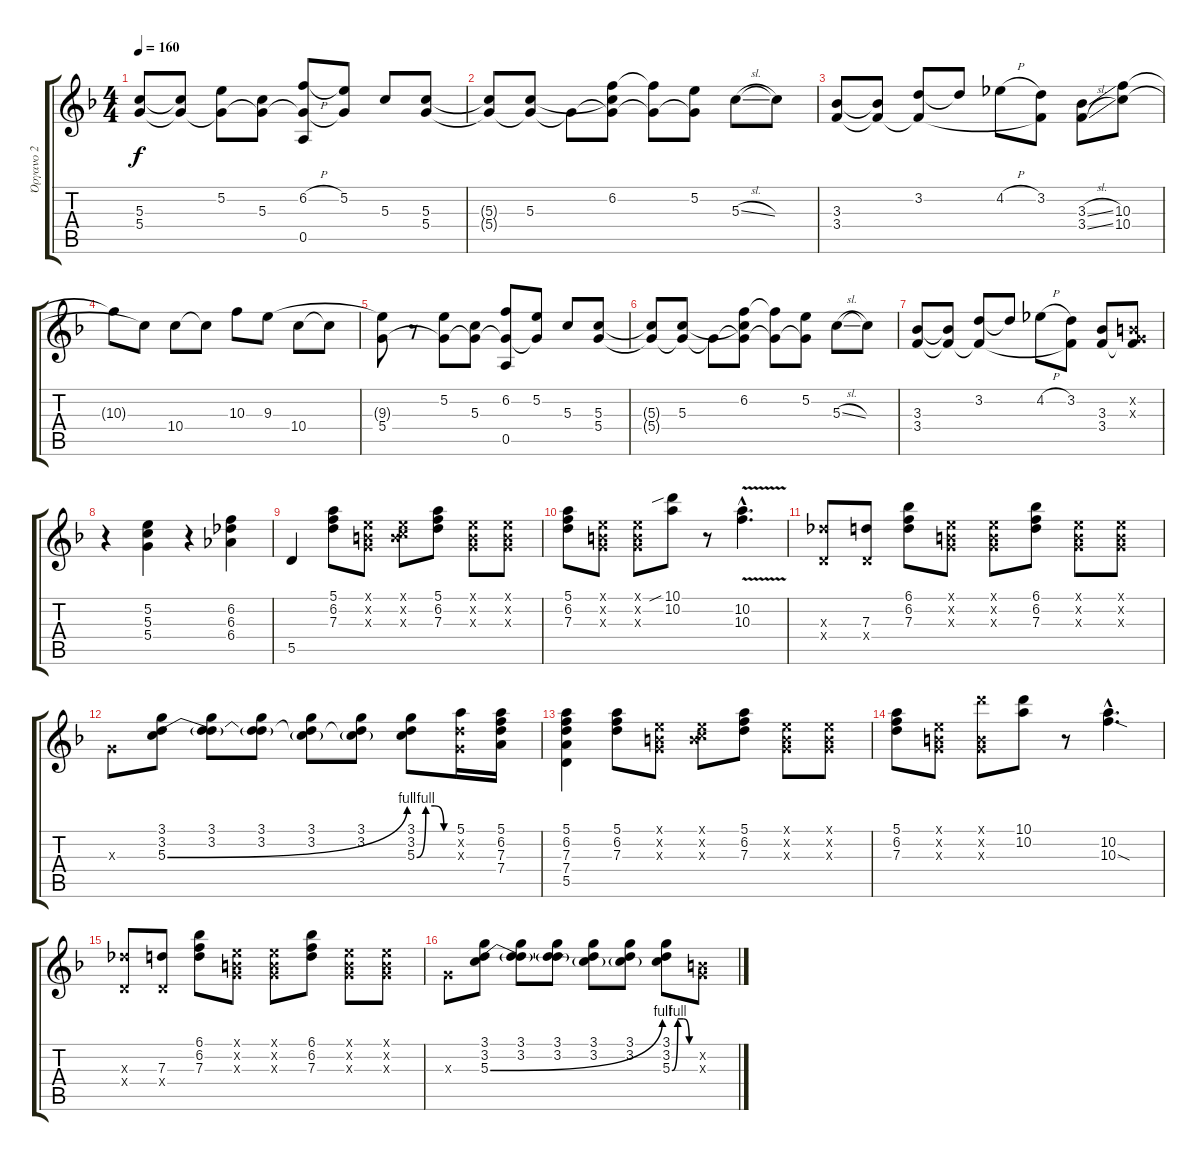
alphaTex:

\track ("Όργανο 2" "Όργανο 2") {instrument overdrivenguitar}
\staff {score tabs}
\tuning (E4 B3 G3 D3 A2 E2) {hide}
\ts (4 4)
\tempo 160
\clef g2
\ks dminor
(5.3{t} 5.4{t}).8{dy f} (5.3{t} 5.4{t}).8 (5.2 5.4{t}).8 (5.3 5.4{t}).8 (6.2{h} 5.4{t} 0.5).8 (5.2 5.4{t}).8 5.3.8 (5.3 5.4).8 |
(5.3{t} 5.4{t}).8 (5.3 5.4{t}).8 5.4{t}.8 (6.2 5.3{t} 5.4{t}).8 (6.2{t} 5.4{t}).8 (5.2 5.4{t}).8 5.3{sl}.8 5.3{t}.8 |
(3.3 3.4).8 (3.3{t} 3.4{t}).8 (3.2 3.4{t}).8 3.2{t}.8 4.2{h}.8 (3.2 3.4{t}).8 (3.3{sl} 3.4{sl}).8 (10.3 10.4).8 |
10.3{t}.8 10.4{t}.8 10.4.8 10.4{t}.8 10.3.8 9.3.8 10.4.8 10.4{t}.8 |
(9.3{t} 5.4).8 r.8 (5.2 5.4{t}).8 (5.3 5.4{t}).8 (6.2 5.4{t} 0.5).8 (5.2 5.4{t}).8 5.3.8 (5.3 5.4).8 |
(5.3{t} 5.4{t}).8 (5.3 5.4{t}).8 5.4{t}.8 (6.2 5.3{t} 5.4{t}).8 (6.2{t} 5.4{t}).8 (5.2 5.4{t}).8 5.3{sl}.8 5.3{t}.8 |
(3.3 3.4).8 (3.3{t} 3.4{t}).8 (3.2 3.4{t}).8 3.2{t}.8 4.2{h}.8 (3.2 3.4{t}).8 (3.3 3.4).8 (0.2{x} 0.3{x} 3.4{t}).8 |
r.4 (5.2 5.3 5.4).4 r.4 (6.2 6.3 6.4).4 |
5.5.4 (5.1 6.2 7.3).8 (0.1{x} 0.2{x} 0.3{x}).8 (0.1{x} 0.2{x} 5.3{x}).8 (5.1 6.2 7.3).8 (0.1{x} 0.2{x} 0.3{x}).8 (0.1{x} 0.2{x} 0.3{x}).8 |
(5.1 6.2 7.3).8 (0.1{x} 0.2{x} 0.3{x}).8 (0.1{x} 0.2{x} 0.3{x}).8 (10.1{sib} 10.2).8 r.8 (10.2{hac} 10.3{v hac}).4{d} |
(6.3{x} 0.4{x}).8 (7.3 0.4{x}).8 (6.1 6.2 7.3).8 (0.1{x} 0.2{x} 0.3{x}).8 (0.1{x} 0.2{x} 0.3{x}).8 (6.1 6.2 7.3).8 (0.1{x} 0.2{x} 0.3{x}).8 (0.1{x} 0.2{x} 0.3{x}).8 |
0.3{x}.8 (3.1 3.2 5.3{be (bend 0 0 60 4)}).8 (3.1 3.2 5.3{t}).8 (3.1 3.2 5.3{t}).8 (3.1 3.2 5.3{t}).8 (3.1 3.2 5.3{t}).8 (3.1 3.2 5.3{be (custom 0 0 15 4 30 4 45 0 60 0)}).8 (5.1 3.2{x} 0.3{x}).16 (5.1 6.2 7.3 7.4).16 |
(5.1 6.2 7.3 7.4 5.5).4 (5.1 6.2 7.3).8 (0.1{x} 0.2{x} 0.3{x}).8 (0.1{x} 0.2{x} 5.3{x}).8 (5.1 6.2 7.3).8 (0.1{x} 0.2{x} 0.3{x}).8 (0.1{x} 0.2{x} 0.3{x}).8 |
(5.1 6.2 7.3).8 (0.1{x} 0.2{x} 0.3{x}).8 (10.1{x} 0.2{x} 0.3{x}).8 (10.1 10.2).8 r.8 (10.2{hac} 10.3{sod hac}).4{d} |
(6.3{x} 0.4{x}).8 (7.3 0.4{x}).8 (6.1 6.2 7.3).8 (0.1{x} 0.2{x} 0.3{x}).8 (0.1{x} 0.2{x} 0.3{x}).8 (6.1 6.2 7.3).8 (0.1{x} 0.2{x} 0.3{x}).8 (0.1{x} 0.2{x} 0.3{x}).8 |
0.3{x}.8 (3.1 3.2 5.3{be (bend 0 0 60 4)}).8 (3.1 3.2 5.3{t}).8 (3.1 3.2 5.3{t}).8 (3.1 3.2 5.3{t}).8 (3.1 3.2 5.3{t}).8 (3.1 3.2 5.3{be (custom 0 0 15 4 30 4 45 0 60 0)}).8 (0.2{x} 0.3{x}).8
